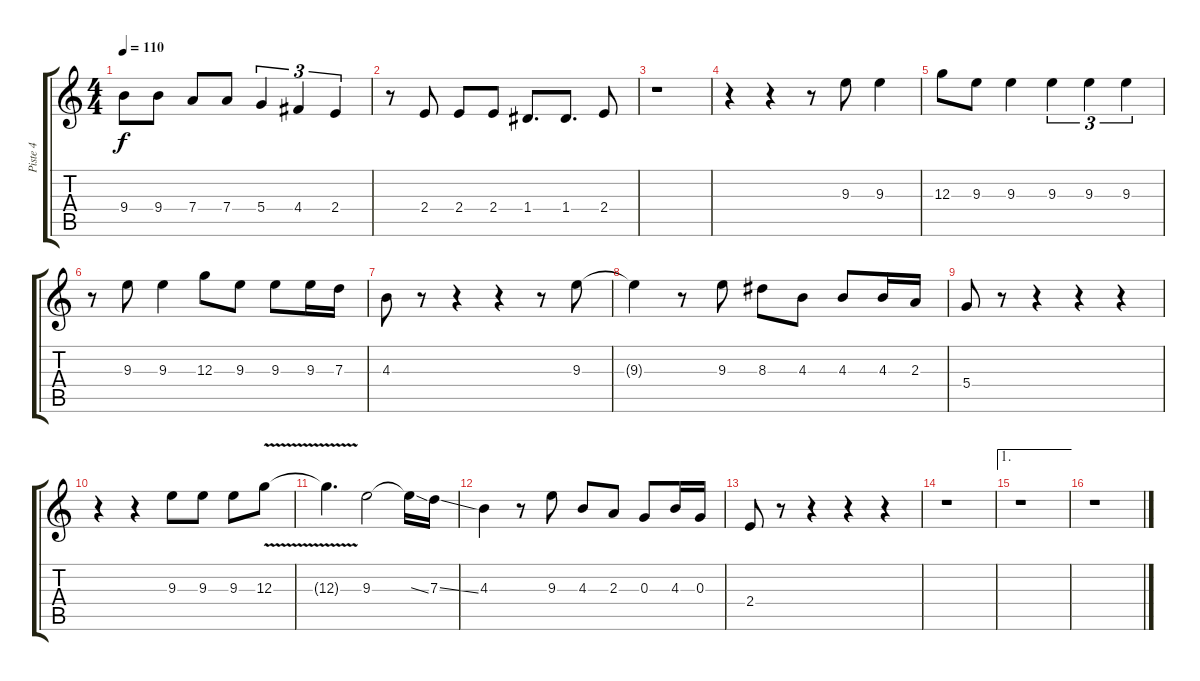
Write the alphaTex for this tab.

\track ("Piste 4" "Piste 4") {instrument overdrivenguitar}
\staff {score tabs}
\tuning (E4 B3 G3 D3 A2 E2) {hide}
\ts (4 4)
\tempo 110
\clef g2
\ks c
9.4.8{dy f} 9.4.8 7.4.8 7.4.8 5.4.4{tu (3 2)} 4.4.4{tu (3 2)} 2.4.4{tu (3 2)} |
r.8 2.4.8 2.4.8 2.4.8 1.4.8{d} 1.4.8{d} 2.4.8 |
r.1 |
r.4 r.4 r.8 9.3.8 9.3.4 |
12.3.8 9.3.8 9.3.4 9.3.4{tu (3 2)} 9.3.4{tu (3 2)} 9.3.4{tu (3 2)} |
r.8 9.3.8 9.3.4 12.3.8 9.3.8 9.3.8 9.3.16 7.3.16 |
4.3.8 r.8 r.4 r.4 r.8 9.3.8 |
9.3{t}.4 r.8 9.3.8 8.3.8 4.3.8 4.3.8 4.3.16 2.3.16 |
5.4.8 r.8 r.4 r.4 r.4 |
r.4 r.4 9.3.8 9.3.8 9.3.8 12.3{v}.8 |
12.3{t}.4{d} 9.3.2 9.3{ss t}.16 7.3{ss}.16 |
4.3.4 r.8 9.3.8 4.3.8 2.3.8 0.3.8 4.3.16 0.3.16 |
2.4.8 r.8 r.4 r.4 r.4 |
r.1 |
\ae 1
r.1 |
r.1
